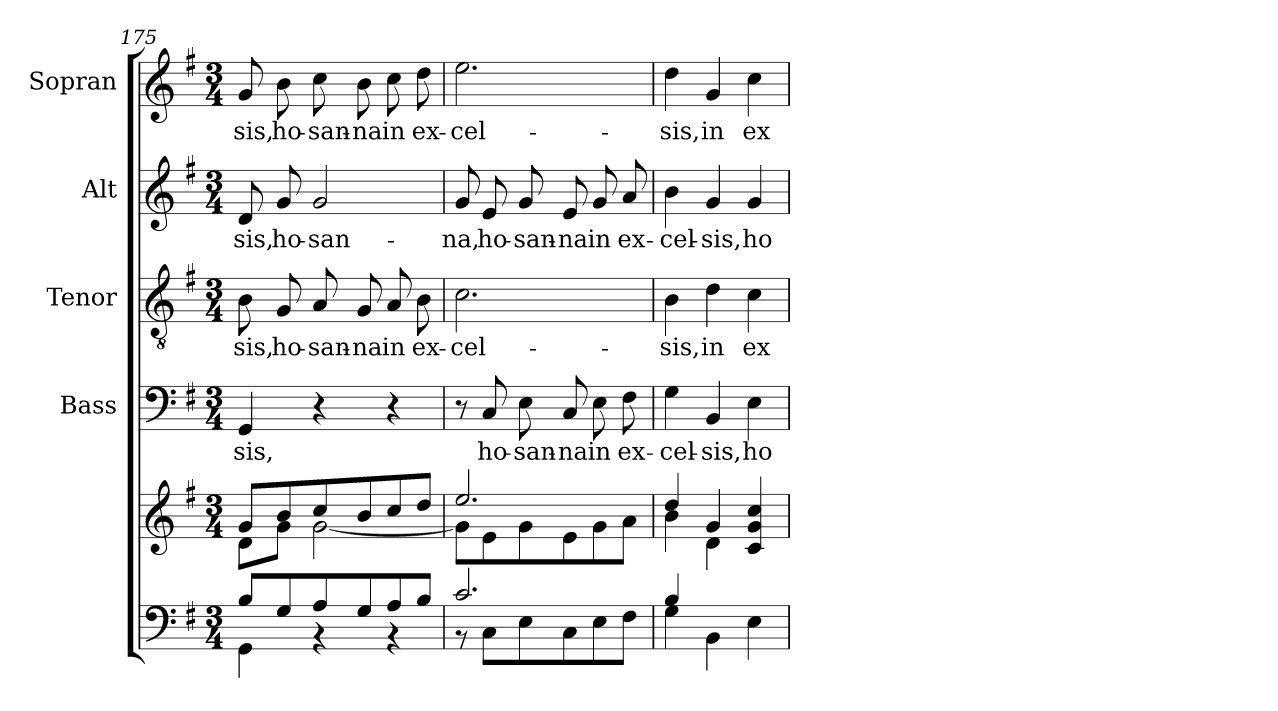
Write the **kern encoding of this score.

**kern	**kern	**kern	**text	**kern	**text	**kern	**text	**kern	**text
*part5	*part5	*part4	*part4	*part3	*part3	*part2	*part2	*part1	*part1
*staff6	*staff5	*staff4	*staff4	*staff3	*staff3	*staff2	*staff2	*staff1	*staff1
*	*	*I"Bass	*	*I"Tenor	*	*I"Alt	*	*I"Sopran	*
*	*	*I'B	*	*I'T	*	*I'A	*	*I'S	*
!!LO:LB:g=z
*clefF4	*clefG2	*clefF4	*	*clefGv2	*	*clefG2	*	*clefG2	*
*k[f#]	*k[f#]	*k[f#]	*	*k[f#]	*	*k[f#]	*	*k[f#]	*
*G:	*G:	*G:	*	*G:	*	*G:	*	*G:	*
*M3/4	*M3/4	*M3/4	*	*M3/4	*	*M3/4	*	*M3/4	*
=175	=175	=175	=175	=175	=175	=175	=175	=175	=175
*^	*^	*	*	*	*	*	*	*	*
!	!	!	!	!	!LO:LY:b	!	!LO:LY:b	!	!LO:LY:b	!	!LO:LY:b
8B/L	4GG\	8g/L	8d\L	4GG/	-sis,	8B\	-sis,	8d/	-sis,	8g/	-sis,
!	!	!	!	!	!	!	!LO:LY:b	!	!LO:LY:b	!	!LO:LY:b
8G/	.	8b/	8g\J	.	.	8G/	ho-	8g/	ho-	8b\	ho-
!	!	!	!	!	!	!	!LO:LY:b	!	!LO:LY:b	!	!LO:LY:b
8A/	4rAA	8cc/	[<2g\	4r	.	8A/	-san-	2g/	-san-	8cc\	-san-
!	!	!	!	!	!	!	!LO:LY:b	!	!	!	!LO:LY:b
8G/	.	8b/	.	.	.	8G/	-na	.	.	8b\	-na
!	!	!	!	!	!	!	!LO:LY:b	!	!	!	!LO:LY:b
8A/	4rAA	8cc/	.	4r	.	8A/	in	.	.	8cc\	in
!	!	!	!	!	!	!	!LO:LY:b	!	!	!	!LO:LY:b
8B/J	.	8dd/J	.	.	.	8B\	ex-	.	.	8dd\	ex-
=176	=176	=176	=176	=176	=176	=176	=176	=176	=176	=176	=176
!	!	!	!	!	!	!	!LO:LY:b	!	!LO:LY:b	!	!LO:LY:b
2.c/	8rBB	2.ee/	8g\L]	8r	.	2.c\	-cel-	8g/	-na,	2.ee\	-cel-
!	!	!	!	!	!LO:LY:b	!	!	!	!LO:LY:b	!	!
.	8C\L	.	8e\	8C/	ho-	.	.	8e/	ho-	.	.
!	!	!	!	!	!LO:LY:b	!	!	!	!LO:LY:b	!	!
.	8E\	.	8g\	8E\	-san-	.	.	8g/	-san-	.	.
!	!	!	!	!	!LO:LY:b	!	!	!	!LO:LY:b	!	!
.	8C\	.	8e\	8C/	-na	.	.	8e/	-na	.	.
!	!	!	!	!	!LO:LY:b	!	!	!	!LO:LY:b	!	!
.	8E\	.	8g\	8E\	in	.	.	8g/	in	.	.
!	!	!	!	!	!LO:LY:b	!	!	!	!LO:LY:b	!	!
.	8F#\J	.	8a\J	8F#\	ex-	.	.	8a/	ex-	.	.
=177	=177	=177	=177	=177	=177	=177	=177	=177	=177	=177	=177
!	!	!	!	!	!LO:LY:b	!	!LO:LY:b	!	!LO:LY:b	!	!LO:LY:b
4B/	4G\	4dd/	4b\	4G\	-cel-	4B\	-sis,	4b\	-cel-	4dd\	-sis,
!	!	!	!	!	!LO:LY:b	!	!LO:LY:b	!	!LO:LY:b	!	!LO:LY:b
2ryy	4BB\	4g/	4d\	4BB/	-sis,	4d\	in	4g/	-sis,	4g/	in
!	!	!	!	!	!LO:LY:b	!	!LO:LY:b	!	!LO:LY:b	!	!LO:LY:b
.	4E\	4c/ 4g/ 4cc/	4ryy	4E\	ho-	4c\	ex-	4g/	ho-	4cc\	ex-
*v	*v	*	*	*	*	*	*	*	*	*	*
*	*v	*v	*	*	*	*	*	*	*	*
=	=	=	=	=	=	=	=	=	=
*-	*-	*-	*-	*-	*-	*-	*-	*-	*-
